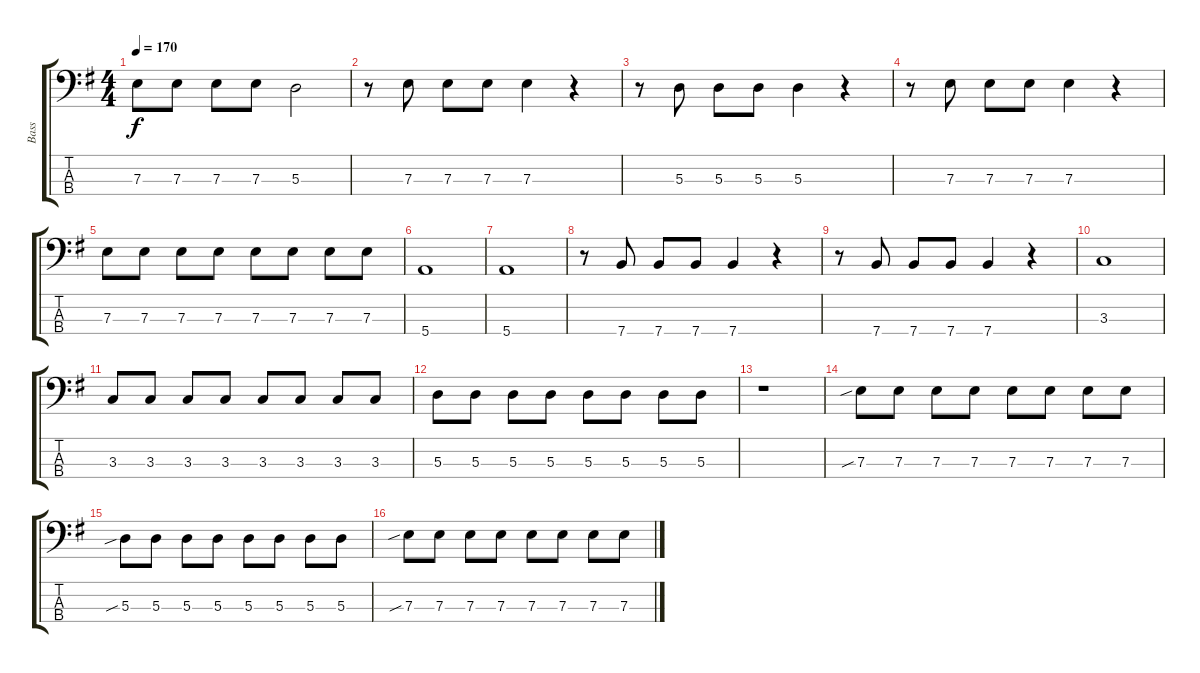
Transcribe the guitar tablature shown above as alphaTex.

\track ("Bass" "Bass") {instrument electricbasspick}
\staff {score tabs}
\tuning (G2 D2 A1 E1) {hide}
\ts (4 4)
\tempo 170
\clef f4
\ks g
7.3.8{dy f} 7.3.8 7.3.8 7.3.8 5.3.2 |
r.8 7.3.8 7.3.8 7.3.8 7.3.4 r.4 |
r.8 5.3.8 5.3.8 5.3.8 5.3.4 r.4 |
r.8 7.3.8 7.3.8 7.3.8 7.3.4 r.4 |
7.3.8 7.3.8 7.3.8 7.3.8 7.3.8 7.3.8 7.3.8 7.3.8 |
5.4.1 |
5.4.1 |
r.8 7.4.8 7.4.8 7.4.8 7.4.4 r.4 |
r.8 7.4.8 7.4.8 7.4.8 7.4.4 r.4 |
3.3.1 |
3.3.8 3.3.8 3.3.8 3.3.8 3.3.8 3.3.8 3.3.8 3.3.8 |
5.3.8 5.3.8 5.3.8 5.3.8 5.3.8 5.3.8 5.3.8 5.3.8 |
r.1 |
7.3{sib}.8 7.3.8 7.3.8 7.3.8 7.3.8 7.3.8 7.3.8 7.3.8 |
5.3{sib}.8 5.3.8 5.3.8 5.3.8 5.3.8 5.3.8 5.3.8 5.3.8 |
7.3{sib}.8 7.3.8 7.3.8 7.3.8 7.3.8 7.3.8 7.3.8 7.3.8
